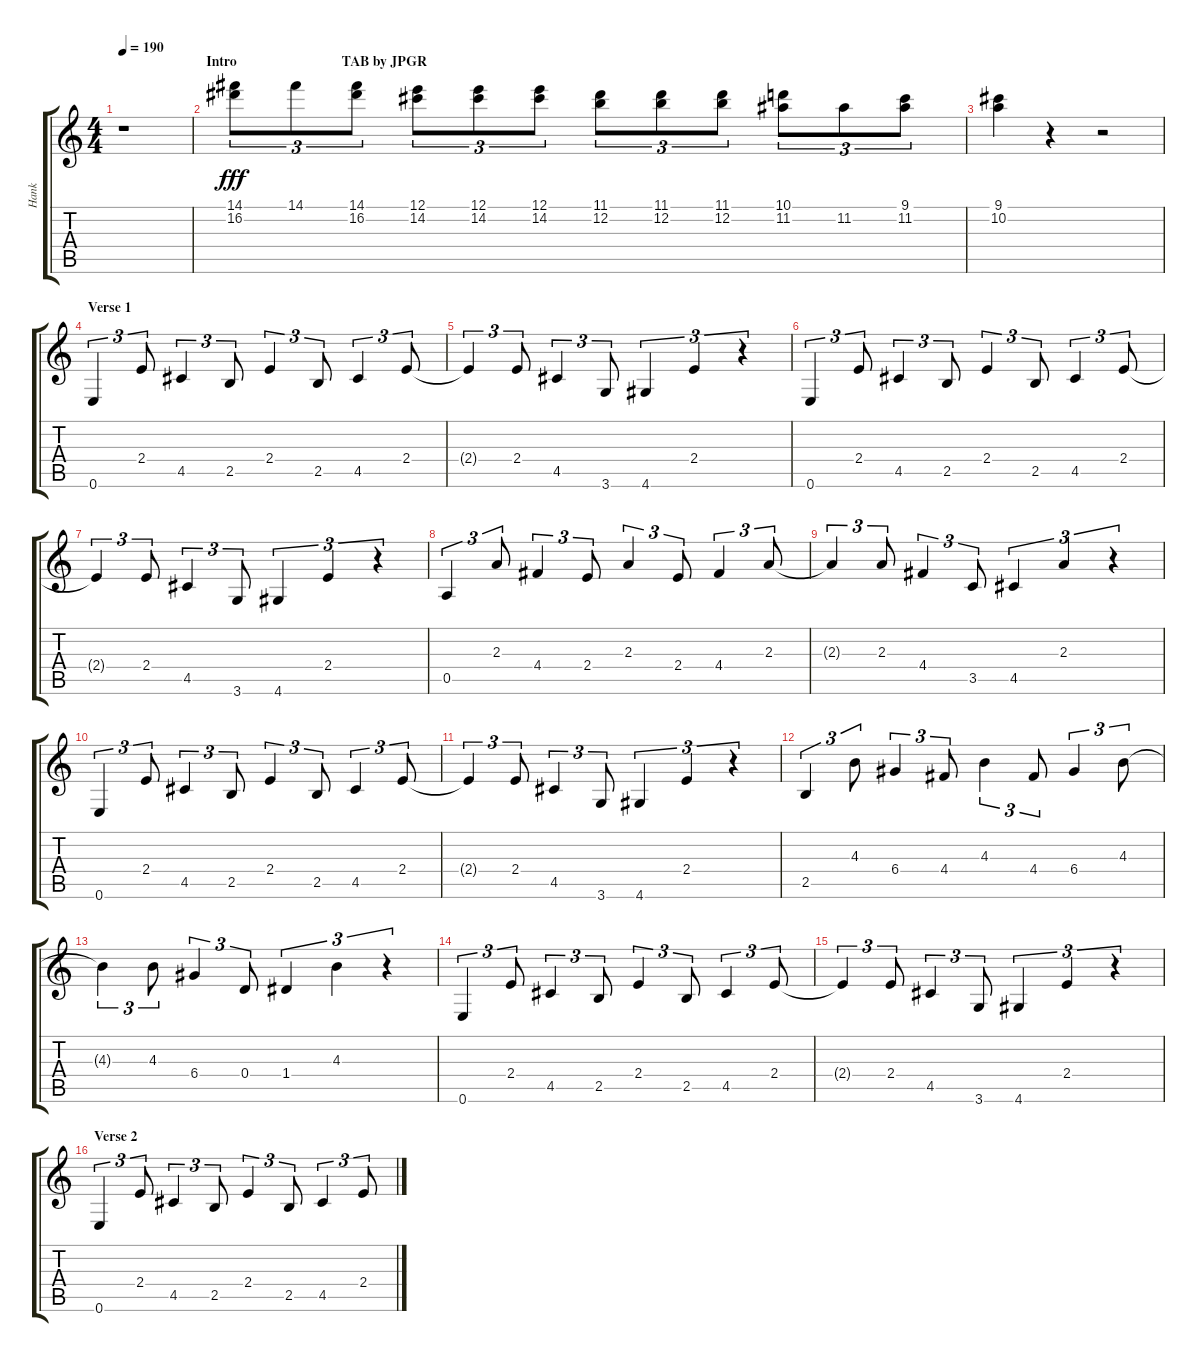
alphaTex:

\track ("Hank" "Hank") {instrument electricguitarclean}
\staff {score tabs}
\tuning (E4 B3 G3 D3 A2 E2) {hide}
\ts (4 4)
\tempo 190
\clef g2
\ks c
r.1{dy fff instrument electricguitarclean} |
\section ("" "Intro                              TAB by JPGR")
(14.1 16.2).8{tu (3 2)} 14.1.8{tu (3 2)} (14.1 16.2).8{tu (3 2)} (12.1 14.2).8{tu (3 2)} (12.1 14.2).8{tu (3 2)} (12.1 14.2).8{tu (3 2)} (11.1 12.2).8{tu (3 2)} (11.1 12.2).8{tu (3 2)} (11.1 12.2).8{tu (3 2)} (10.1 11.2).8{tu (3 2)} 11.2.8{tu (3 2)} (9.1 11.2).8{tu (3 2)} |
(9.1 10.2).4 r.4 r.2 |
\section ("" "Verse 1")
0.6.4{tu (3 2)} 2.4.8{tu (3 2)} 4.5.4{tu (3 2)} 2.5.8{tu (3 2)} 2.4.4{tu (3 2)} 2.5.8{tu (3 2)} 4.5.4{tu (3 2)} 2.4.8{tu (3 2)} |
2.4{t}.4{tu (3 2)} 2.4.8{tu (3 2)} 4.5.4{tu (3 2)} 3.6.8{tu (3 2)} 4.6.4{tu (3 2)} 2.4.4{tu (3 2)} r.4{tu (3 2)} |
0.6.4{tu (3 2)} 2.4.8{tu (3 2)} 4.5.4{tu (3 2)} 2.5.8{tu (3 2)} 2.4.4{tu (3 2)} 2.5.8{tu (3 2)} 4.5.4{tu (3 2)} 2.4.8{tu (3 2)} |
2.4{t}.4{tu (3 2)} 2.4.8{tu (3 2)} 4.5.4{tu (3 2)} 3.6.8{tu (3 2)} 4.6.4{tu (3 2)} 2.4.4{tu (3 2)} r.4{tu (3 2)} |
0.5.4{tu (3 2)} 2.3.8{tu (3 2)} 4.4.4{tu (3 2)} 2.4.8{tu (3 2)} 2.3.4{tu (3 2)} 2.4.8{tu (3 2)} 4.4.4{tu (3 2)} 2.3.8{tu (3 2)} |
2.3{t}.4{tu (3 2)} 2.3.8{tu (3 2)} 4.4.4{tu (3 2)} 3.5.8{tu (3 2)} 4.5.4{tu (3 2)} 2.3.4{tu (3 2)} r.4{tu (3 2)} |
0.6.4{tu (3 2)} 2.4.8{tu (3 2)} 4.5.4{tu (3 2)} 2.5.8{tu (3 2)} 2.4.4{tu (3 2)} 2.5.8{tu (3 2)} 4.5.4{tu (3 2)} 2.4.8{tu (3 2)} |
2.4{t}.4{tu (3 2)} 2.4.8{tu (3 2)} 4.5.4{tu (3 2)} 3.6.8{tu (3 2)} 4.6.4{tu (3 2)} 2.4.4{tu (3 2)} r.4{tu (3 2)} |
2.5.4{tu (3 2)} 4.3.8{tu (3 2)} 6.4.4{tu (3 2)} 4.4.8{tu (3 2)} 4.3.4{tu (3 2)} 4.4.8{tu (3 2)} 6.4.4{tu (3 2)} 4.3.8{tu (3 2)} |
4.3{t}.4{tu (3 2)} 4.3.8{tu (3 2)} 6.4.4{tu (3 2)} 0.4.8{tu (3 2)} 1.4.4{tu (3 2)} 4.3.4{tu (3 2)} r.4{tu (3 2)} |
0.6.4{tu (3 2)} 2.4.8{tu (3 2)} 4.5.4{tu (3 2)} 2.5.8{tu (3 2)} 2.4.4{tu (3 2)} 2.5.8{tu (3 2)} 4.5.4{tu (3 2)} 2.4.8{tu (3 2)} |
2.4{t}.4{tu (3 2)} 2.4.8{tu (3 2)} 4.5.4{tu (3 2)} 3.6.8{tu (3 2)} 4.6.4{tu (3 2)} 2.4.4{tu (3 2)} r.4{tu (3 2)} |
\section ("" "Verse 2")
0.6.4{tu (3 2)} 2.4.8{tu (3 2)} 4.5.4{tu (3 2)} 2.5.8{tu (3 2)} 2.4.4{tu (3 2)} 2.5.8{tu (3 2)} 4.5.4{tu (3 2)} 2.4.8{tu (3 2)}
